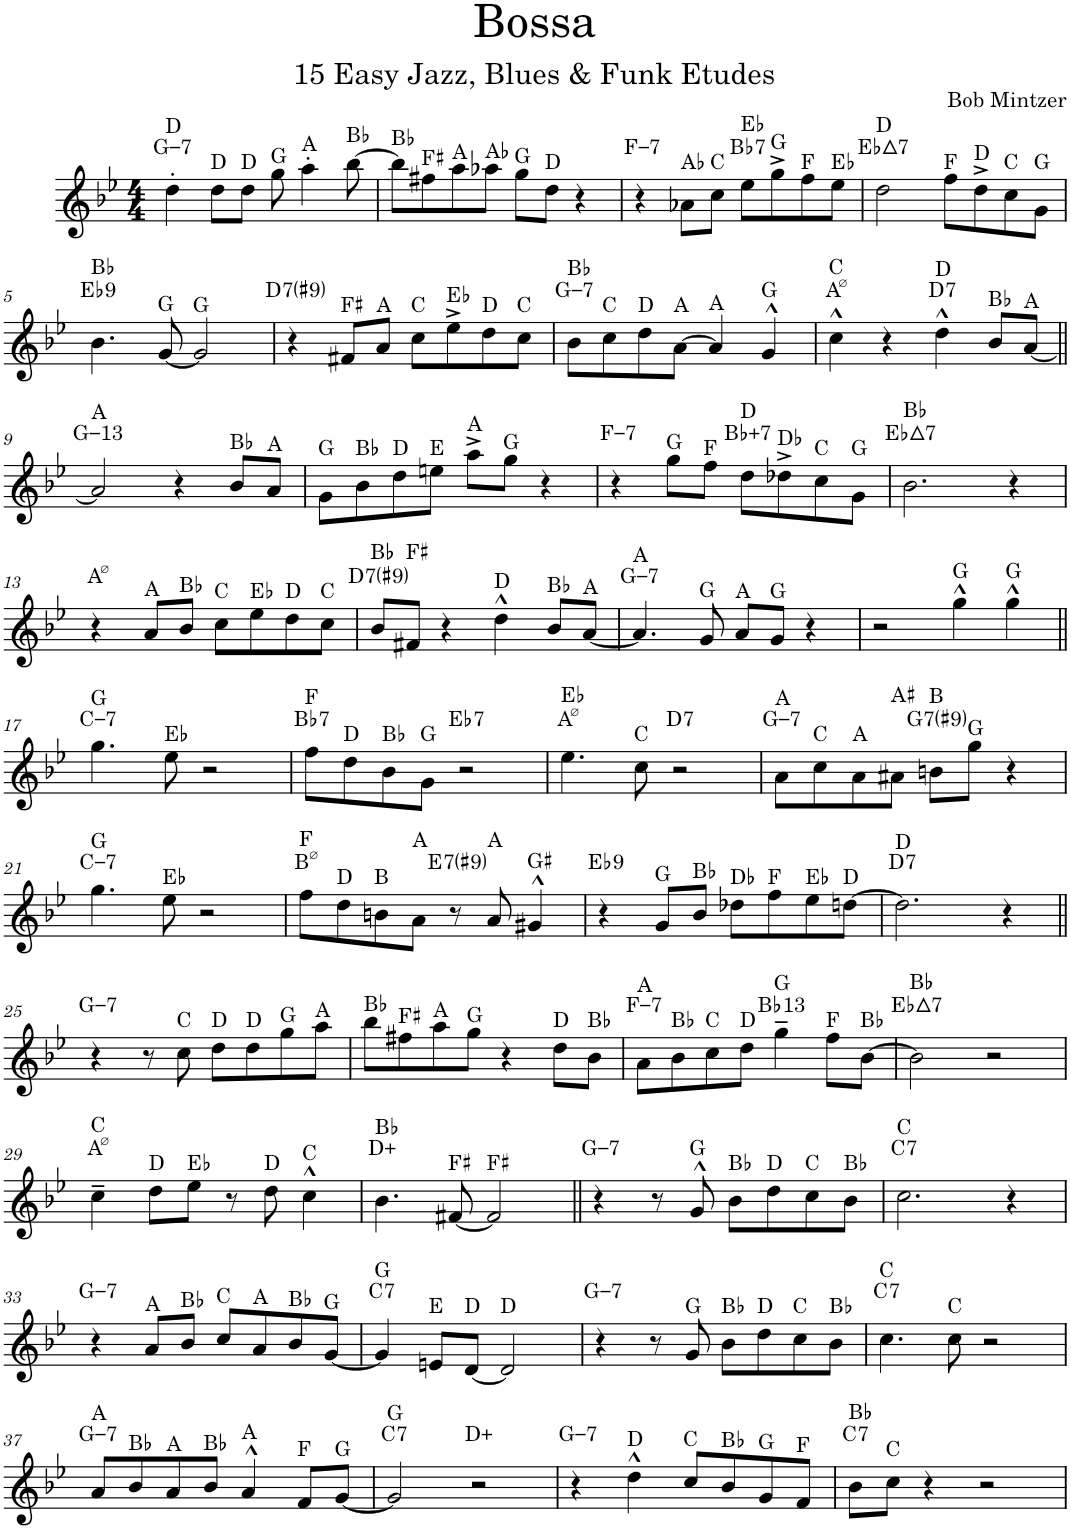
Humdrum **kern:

**kern	**harte
*part1	*part1
*staff1	*
*I"Tenor Saxophone	*
*I'T. Sax.	*
*clefG2	*
*Trd8c14	*
*k[b-e-]	*
*M4/4	*
=1	=1
!LO:TX:a:t=D	!LO:H:kt=7
4dd'\	G:min7
!LO:TX:a:t=D	!
8dd\L	.
!LO:TX:a:t=D	!
8dd\J	.
!LO:TX:a:t=G	!
8gg\	.
!LO:TX:a:t=A	!
4aa'\	.
!LO:TX:a:t=B♭	!
[8bb-\	.
=2	=2
!LO:TX:a:t=B♭	!
8bb-\L]	.
!LO:TX:a:t=F♯	!
8ff#X\	.
!LO:TX:a:t=A	!
8aa\	.
!LO:TX:a:t=A♭	!
8aa-X\J	.
!LO:TX:a:t=G	!
8gg\L	.
!LO:TX:a:t=D	!
8dd\J	.
4r	.
=3	=3
!	!LO:H:kt=7
4r	F:min7
!LO:TX:a:t=A♭	!
8a-X\L	.
!LO:TX:a:t=C	!
8cc\J	.
!LO:TX:a:t=E♭	!LO:H:kt=7
8ee-\L	Bb:7
!LO:TX:a:t=G	!
8gg^\	.
!LO:TX:a:t=F	!
8ff\	.
!LO:TX:a:t=E♭	!
8ee-\J	.
=4	=4
!LO:TX:a:t=D	!LO:H:kt=7
2dd\	Eb:maj7
!LO:TX:a:t=F	!
8ff\L	.
!LO:TX:a:t=D	!
8dd^\	.
!LO:TX:a:t=C	!
8cc\	.
!LO:TX:a:t=G	!
8g\J	.
!!LO:LB:g=z
=5	=5
!LO:TX:a:t=B♭	!LO:H:kt=9
4.b-\	Eb:9
!LO:TX:a:t=G	!
[8g/	.
!LO:TX:a:t=G	!
2g/]	.
=6	=6
!	!LO:H:kt=7
4r	D:7(#9)
!LO:TX:a:t=F♯	!
8f#X/L	.
!LO:TX:a:t=A	!
8a/J	.
!LO:TX:a:t=C	!
8cc\L	.
!LO:TX:a:t=E♭	!
8ee-^\	.
!LO:TX:a:t=D	!
8dd\	.
!LO:TX:a:t=C	!
8cc\J	.
=7	=7
!LO:TX:a:t=B♭	!LO:H:kt=7
8b-\L	G:min7
!LO:TX:a:t=C	!
8cc\	.
!LO:TX:a:t=D	!
8dd\	.
!LO:TX:a:t=A	!
[8a\J	.
!LO:TX:a:t=A	!
4a/]	.
!LO:TX:a:t=G	!
4g^^/	.
=8	=8
!LO:TX:a:t=C	!
4cc^^\	A:hdim7
4r	.
!LO:TX:a:t=D	!LO:H:kt=7
4dd^^\	D:7
!LO:TX:a:t=B♭	!
8b-/L	.
!LO:TX:a:t=A	!
[8a/J	.
!!LO:LB:g=z
=9||	=9||
!LO:TX:a:t=A	!LO:H:kt=13
2a/]	G:min9(11,13)
4r	.
!LO:TX:a:t=B♭	!
8b-/L	.
!LO:TX:a:t=A	!
8a/J	.
=10	=10
!LO:TX:a:t=G	!
8g\L	.
!LO:TX:a:t=B♭	!
8b-\	.
!LO:TX:a:t=D	!
8dd\	.
!LO:TX:a:t=E	!
8een\J	.
!LO:TX:a:t=A	!
8aa^\L	.
!LO:TX:a:t=G	!
8gg\J	.
4r	.
=11	=11
!	!LO:H:kt=7
4r	F:min7
!LO:TX:a:t=G	!
8gg\L	.
!LO:TX:a:t=F	!
8ff\J	.
!LO:TX:a:t=D	!LO:H:kt=7
8dd\L	Bb:aug(b7)
!LO:TX:a:t=D♭	!
8dd-X^\	.
!LO:TX:a:t=C	!
8cc\	.
!LO:TX:a:t=G	!
8g\J	.
=12	=12
!LO:TX:a:t=B♭	!LO:H:kt=7
2.b-\	Eb:maj7
4r	.
!!LO:LB:g=z
=13	=13
4r	A:hdim7
!LO:TX:a:t=A	!
8a/L	.
!LO:TX:a:t=B♭	!
8b-/J	.
!LO:TX:a:t=C	!
8cc\L	.
!LO:TX:a:t=E♭	!
8ee-\	.
!LO:TX:a:t=D	!
8dd\	.
!LO:TX:a:t=C	!
8cc\J	.
=14	=14
!LO:TX:a:t=B♭	!LO:H:kt=7
8b-/L	D:7(#9)
!LO:TX:a:t=F♯	!
8f#X/J	.
4r	.
!LO:TX:a:t=D	!
4dd^^\	.
!LO:TX:a:t=B♭	!
8b-/L	.
!LO:TX:a:t=A	!
[8a/J	.
=15	=15
!LO:TX:a:t=A	!LO:H:kt=7
4.a/]	G:min7
!LO:TX:a:t=G	!
8g/	.
!LO:TX:a:t=A	!
8a/L	.
!LO:TX:a:t=G	!
8g/J	.
4r	.
=16	=16
2r	.
!LO:TX:a:t=G	!
4gg^^\	.
!LO:TX:a:t=G	!
4gg^^\	.
!!LO:LB:g=z
=17||	=17||
!LO:TX:a:t=G	!LO:H:kt=7
4.gg\	C:min7
!LO:TX:a:t=E♭	!
8ee-\	.
2r	.
=18	=18
!LO:TX:a:t=F	!LO:H:kt=7
8ff\L	Bb:7
!LO:TX:a:t=D	!
8dd\	.
!LO:TX:a:t=B♭	!
8b-\	.
!LO:TX:a:t=G	!
8g\J	.
!	!LO:H:kt=7
2r	Eb:7
=19	=19
!LO:TX:a:t=E♭	!
4.ee-\	A:hdim7
!LO:TX:a:t=C	!
8cc\	.
!	!LO:H:kt=7
2r	D:7
=20	=20
!LO:TX:a:t=A	!LO:H:kt=7
8a\L	G:min7
!LO:TX:a:t=C	!
8cc\	.
!LO:TX:a:t=A	!
8a\	.
!LO:TX:a:t=A♯	!
8a#X\J	.
!LO:TX:a:t=B	!LO:H:kt=7
8bn\L	G:7(#9)
!LO:TX:a:t=G	!
8gg\J	.
4r	.
!!LO:LB:g=z
=21	=21
!LO:TX:a:t=G	!LO:H:kt=7
4.gg\	C:min7
!LO:TX:a:t=E♭	!
8ee-\	.
2r	.
=22	=22
!LO:TX:a:t=F	!
8ff\L	B:hdim7
!LO:TX:a:t=D	!
8dd\	.
!LO:TX:a:t=B	!
8bn\	.
!LO:TX:a:t=A	!
8a\J	.
!	!LO:H:kt=7
8r	E:7(#9)
!LO:TX:a:t=A	!
8a/	.
!LO:TX:a:t=G♯	!
4g#X^^/	.
=23	=23
!	!LO:H:kt=9
4r	Eb:9
!LO:TX:a:t=G	!
8g/L	.
!LO:TX:a:t=B♭	!
8b-/J	.
!LO:TX:a:t=D♭	!
8dd-X\L	.
!LO:TX:a:t=F	!
8ff\	.
!LO:TX:a:t=E♭	!
8ee-\	.
!LO:TX:a:t=D	!
[8ddn\J	.
=24	=24
!LO:TX:a:t=D	!LO:H:kt=7
2.dd\]	D:7
4r	.
!!LO:LB:g=z
=25||	=25||
!	!LO:H:kt=7
4r	G:min7
8r	.
!LO:TX:a:t=C	!
8cc\	.
!LO:TX:a:t=D	!
8dd\L	.
!LO:TX:a:t=D	!
8dd\	.
!LO:TX:a:t=G	!
8gg\	.
!LO:TX:a:t=A	!
8aa\J	.
=26	=26
!LO:TX:a:t=B♭	!
8bb-\L	.
!LO:TX:a:t=F♯	!
8ff#X\	.
!LO:TX:a:t=A	!
8aa\	.
!LO:TX:a:t=G	!
8gg\J	.
4r	.
!LO:TX:a:t=D	!
8dd\L	.
!LO:TX:a:t=B♭	!
8b-\J	.
=27	=27
!LO:TX:a:t=A	!LO:H:kt=7
8a\L	F:min7
!LO:TX:a:t=B♭	!
8b-\	.
!LO:TX:a:t=C	!
8cc\	.
!LO:TX:a:t=D	!
8dd\J	.
!LO:TX:a:t=G	!LO:H:kt=13
4gg~\	Bb:9(11,13)
!LO:TX:a:t=F	!
8ff\L	.
!LO:TX:a:t=B♭	!
[8b-\J	.
=28	=28
!LO:TX:a:t=B♭	!LO:H:kt=7
2b-\]	Eb:maj7
2r	.
!!LO:LB:g=z
=29	=29
!LO:TX:a:t=C	!
4cc~\	A:hdim7
!LO:TX:a:t=D	!
8dd\L	.
!LO:TX:a:t=E♭	!
8ee-\J	.
8r	.
!LO:TX:a:t=D	!
8dd\	.
!LO:TX:a:t=C	!
4cc^^\	.
=30	=30
!LO:TX:a:t=B♭	!
4.b-\	D:aug
!LO:TX:a:t=F♯	!
[8f#X/	.
!LO:TX:a:t=F♯	!
2f#/]	.
=31||	=31||
!	!LO:H:kt=7
4r	G:min7
8r	.
!LO:TX:a:t=G	!
8g^^/	.
!LO:TX:a:t=B♭	!
8b-\L	.
!LO:TX:a:t=D	!
8dd\	.
!LO:TX:a:t=C	!
8cc\	.
!LO:TX:a:t=B♭	!
8b-\J	.
=32	=32
!LO:TX:a:t=C	!LO:H:kt=7
2.cc\	C:7
4r	.
!!LO:LB:g=z
=33	=33
!	!LO:H:kt=7
4r	G:min7
!LO:TX:a:t=A	!
8a/L	.
!LO:TX:a:t=B♭	!
8b-/J	.
!LO:TX:a:t=C	!
8cc/L	.
!LO:TX:a:t=A	!
8a/	.
!LO:TX:a:t=B♭	!
8b-/	.
!LO:TX:a:t=G	!
[8g/J	.
=34	=34
!LO:TX:a:t=G	!LO:H:kt=7
4g/]	C:7
!LO:TX:a:t=E	!
8en/L	.
!LO:TX:a:t=D	!
[8d/J	.
!LO:TX:a:t=D	!
2d/]	.
=35	=35
!	!LO:H:kt=7
4r	G:min7
8r	.
!LO:TX:a:t=G	!
8g/	.
!LO:TX:a:t=B♭	!
8b-\L	.
!LO:TX:a:t=D	!
8dd\	.
!LO:TX:a:t=C	!
8cc\	.
!LO:TX:a:t=B♭	!
8b-\J	.
=36	=36
!LO:TX:a:t=C	!LO:H:kt=7
4.cc\	C:7
!LO:TX:a:t=C	!
8cc\	.
2r	.
!!LO:LB:g=z
=37	=37
!LO:TX:a:t=A	!LO:H:kt=7
8a/L	G:min7
!LO:TX:a:t=B♭	!
8b-/	.
!LO:TX:a:t=A	!
8a/	.
!LO:TX:a:t=B♭	!
8b-/J	.
!LO:TX:a:t=A	!
4a^^/	.
!LO:TX:a:t=F	!
8f/L	.
!LO:TX:a:t=G	!
[8g/J	.
=38	=38
!LO:TX:a:t=G	!LO:H:kt=7
2g/]	C:7
2r	D:aug
=39	=39
!	!LO:H:kt=7
4r	G:min7
!LO:TX:a:t=D	!
4dd^^\	.
!LO:TX:a:t=C	!
8cc/L	.
!LO:TX:a:t=B♭	!
8b-/	.
!LO:TX:a:t=G	!
8g/	.
!LO:TX:a:t=F	!
8f/J	.
=40	=40
!LO:TX:a:t=B♭	!LO:H:kt=7
8b-\L	C:7
!LO:TX:a:t=C	!
8cc\J	.
4r	.
2r	.
=	=
*-	*-
